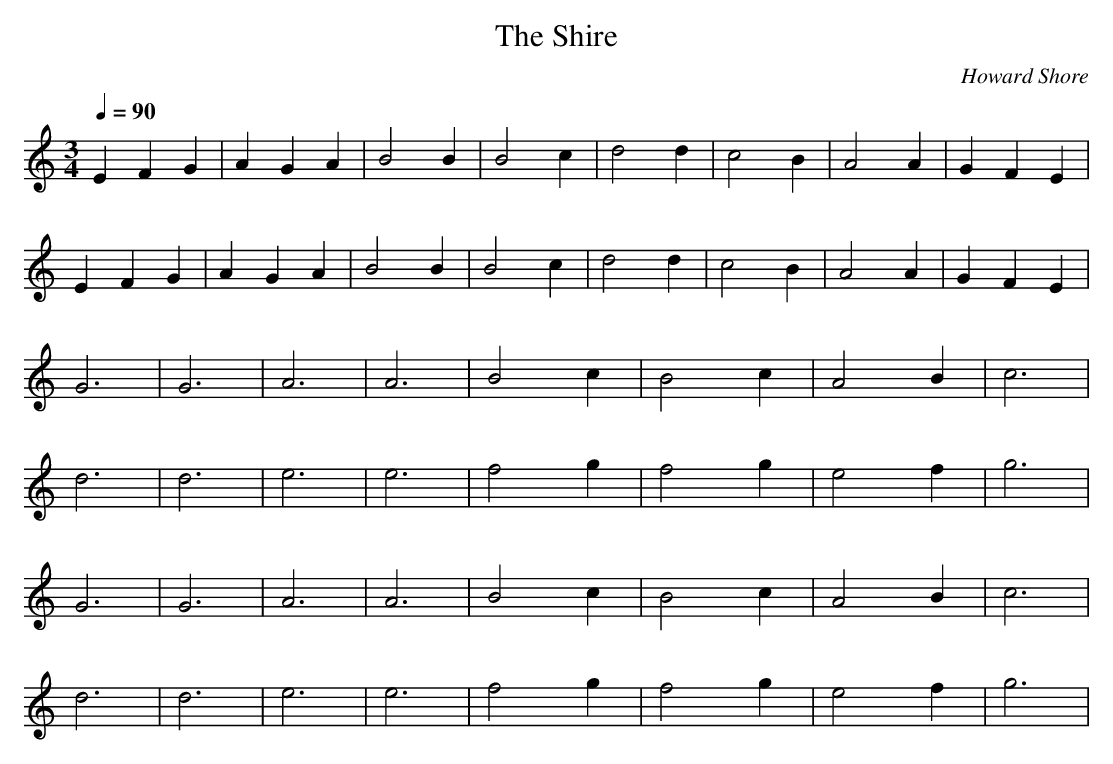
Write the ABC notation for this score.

X:1
T:The Shire
C:Howard Shore
M:3/4
L:1/4
Q:1/4=90
K:Cmaj
EFG|AGA|B2B|B2c|d2d|c2B|A2A|GFE|
EFG|AGA|B2B|B2c|d2d|c2B|A2A|GFE|
G3|G3|A3|A3|B2c|B2c|A2B|c3|
d3|d3|e3|e3|f2g|f2g|e2f|g3|
G3|G3|A3|A3|B2c|B2c|A2B|c3|
d3|d3|e3|e3|f2g|f2g|e2f|g3|
